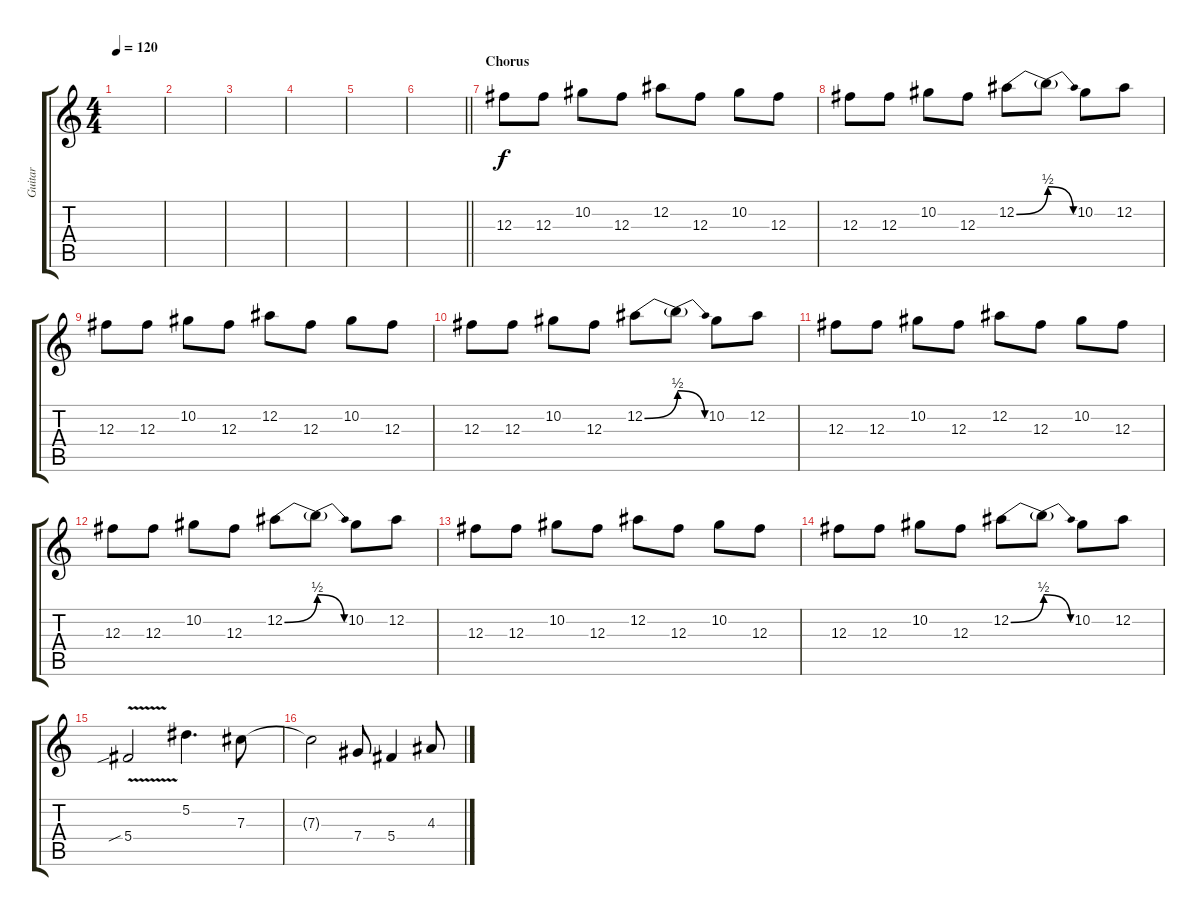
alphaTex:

\track ("Guitar" "Guitar") {instrument distortionguitar}
\staff {score tabs}
\tuning (Eb4 Bb3 Gb3 Db3 Ab2 Eb2) {hide}
\ts (4 4)
\tempo 120
\clef g2
\ks c
|
|
|
|
|
\barLineRight lightlight
|
\section ("" "Chorus")
12.3.8{volume 9 balance 8} 12.3.8 10.2.8 12.3.8 12.2.8 12.3.8 10.2.8 12.3.8 |
12.3.8 12.3.8 10.2.8 12.3.8 12.2{be (bend 0 0 60 2)}.8 12.2{be (release 0 2 60 0) t}.8 10.2.8 12.2.8 |
12.3.8 12.3.8 10.2.8 12.3.8 12.2.8 12.3.8 10.2.8 12.3.8 |
12.3.8 12.3.8 10.2.8 12.3.8 12.2{be (bend 0 0 60 2)}.8 12.2{be (release 0 2 60 0) t}.8 10.2.8 12.2.8 |
12.3.8 12.3.8 10.2.8 12.3.8 12.2.8 12.3.8 10.2.8 12.3.8 |
12.3.8 12.3.8 10.2.8 12.3.8 12.2{be (bend 0 0 60 2)}.8 12.2{be (release 0 2 60 0) t}.8 10.2.8 12.2.8 |
12.3.8 12.3.8 10.2.8 12.3.8 12.2.8 12.3.8 10.2.8 12.3.8 |
12.3.8 12.3.8 10.2.8 12.3.8 12.2{be (bend 0 0 60 2)}.8 12.2{be (release 0 2 60 0) t}.8 10.2.8 12.2.8 |
5.4{v sib}.2 5.2.4{d} 7.3.8 |
7.3{t}.2 7.4.8 5.4.4 4.3.8
